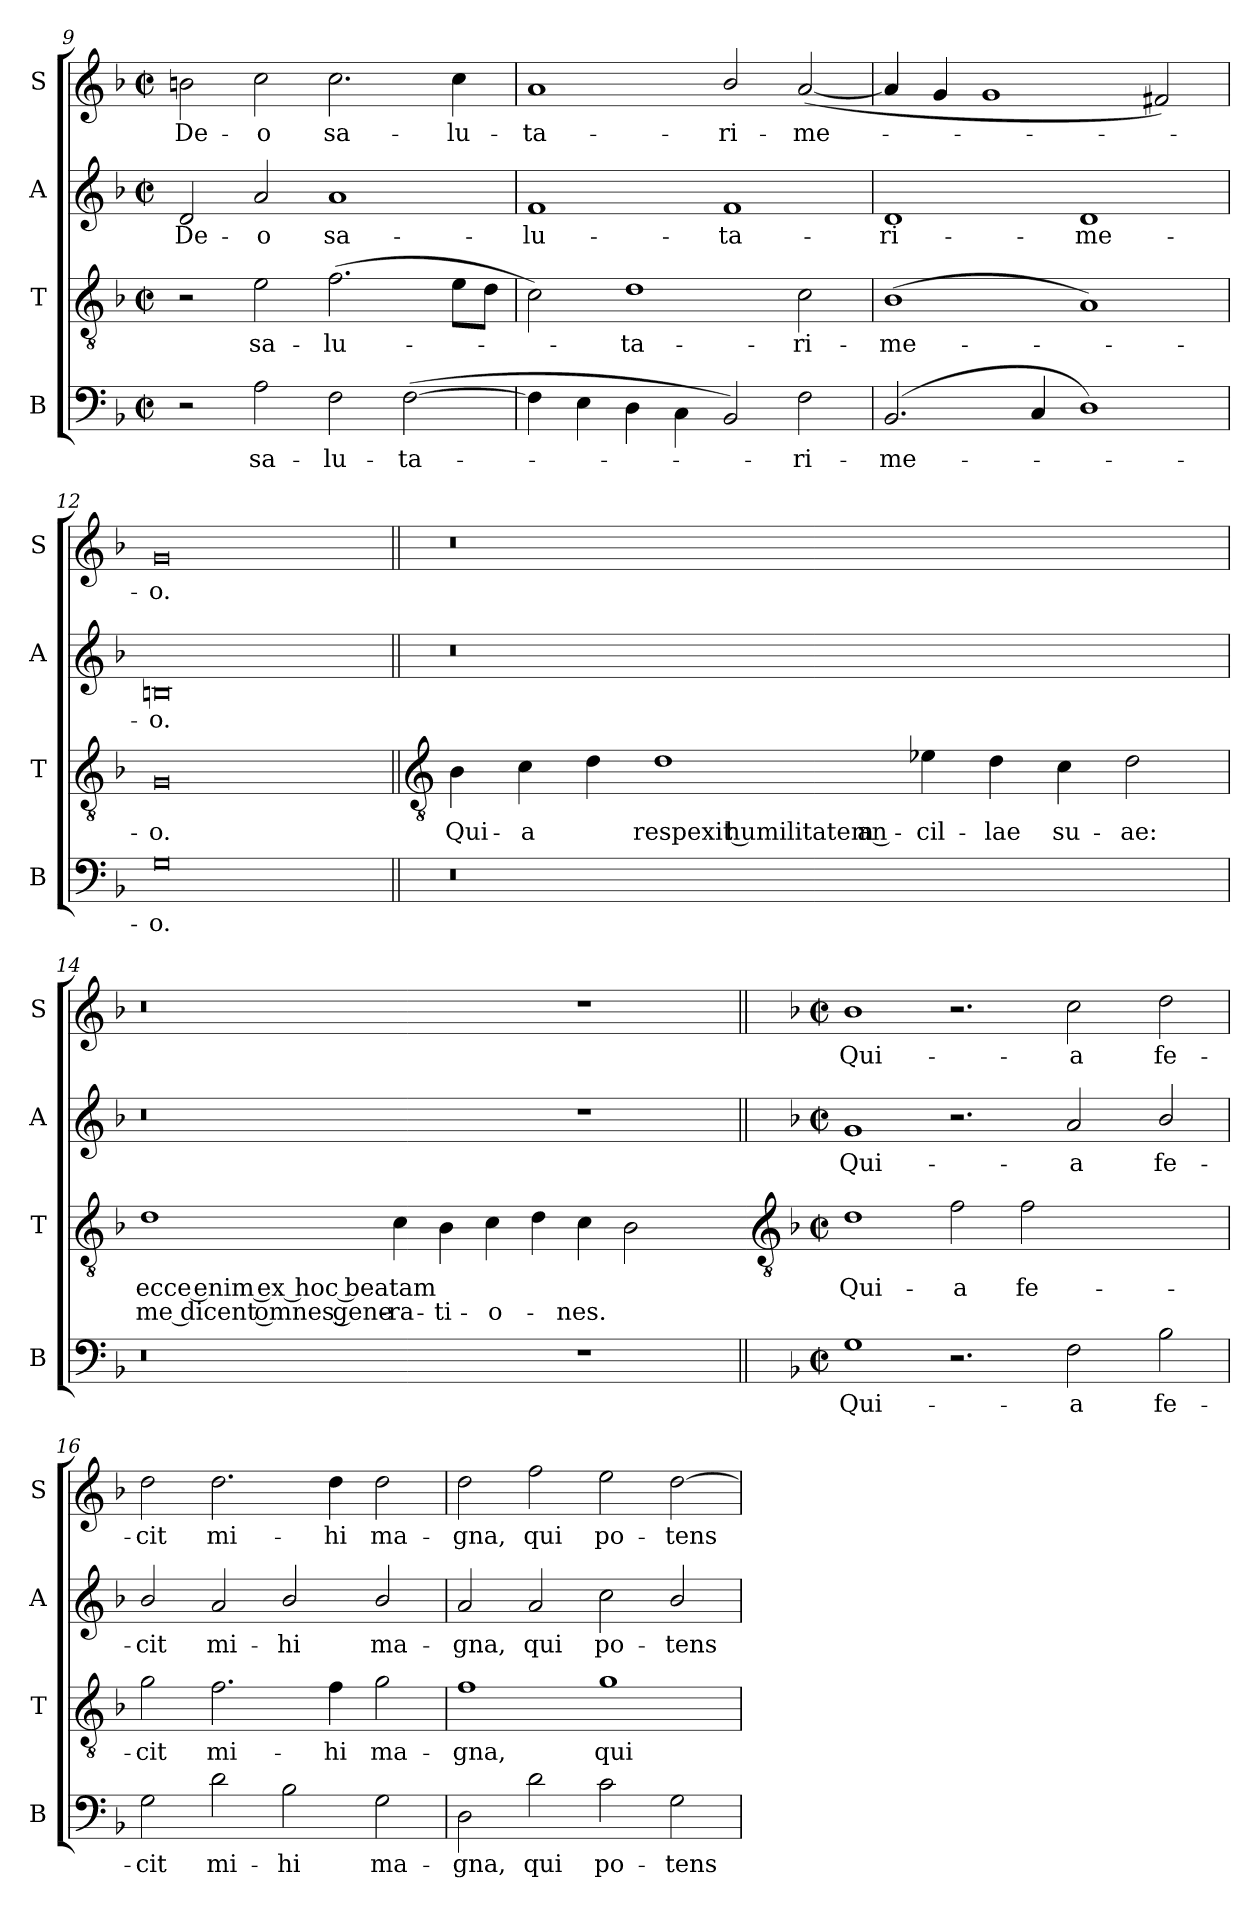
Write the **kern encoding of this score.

**kern	**text	**kern	**text	**text	**kern	**text	**kern	**text
*part4	*part4	*part3	*part3	*part3	*part2	*part2	*part1	*part1
*staff4	*staff4	*staff3	*staff3	*staff3	*staff2	*staff2	*staff1	*staff1
*I"B	*	*I"T	*	*	*I"A	*	*I"S	*
*I'B	*	*I'T	*	*	*I'A	*	*I'S	*
*clefF4	*	*clefGv2	*	*	*clefG2	*	*clefG2	*
*k[b-]	*	*k[b-]	*	*	*k[b-]	*	*k[b-]	*
*F:	*	*F:	*	*	*F:	*	*F:	*
*M4/2	*	*M4/2	*	*	*M4/2	*	*M4/2	*
*met(c|)	*	*met(c|)	*	*	*met(c|)	*	*met(c|)	*
=9	=9	=9	=9	=9	=9	=9	=9	=9
!	!	!	!	!	!	!LO:LY:b	!	!LO:LY:b
2r	.	2r	.	.	2d	De-	2bn	De-
!	!LO:LY:b	!	!LO:LY:b	!	!	!LO:LY:b	!	!LO:LY:b
2A	sa-	2e	sa-	.	2a	-o	2cc	-o
!	!LO:LY:b	!	!LO:LY:b	!	!	!LO:LY:b	!	!LO:LY:b
2F	-lu-	(>2.f	-lu-	.	1a	sa-	2.cc	sa-
!	!LO:LY:b	!	!	!	!	!	!	!
(>[2F	-ta-	.	.	.	.	.	.	.
!	!	!	!	!	!	!	!	!LO:LY:b
.	.	8eL	.	.	.	.	4cc	-lu-
.	.	8dJ	.	.	.	.	.	.
=10	=10	=10	=10	=10	=10	=10	=10	=10
!	!	!	!	!	!	!LO:LY:b	!	!LO:LY:b
4F]	.	2c)	.	.	1f	-lu-	1a	-ta-
4E	.	.	.	.	.	.	.	.
!	!	!	!LO:LY:b	!	!	!	!	!
4D	.	1d	ta-	.	.	.	.	.
4C\	.	.	.	.	.	.	.	.
!	!	!	!	!	!	!LO:LY:b	!	!LO:LY:b
2BB-)	.	.	.	.	1f	-ta-	2b-/	-ri-
!	!LO:LY:b	!	!LO:LY:b	!	!	!	!	!LO:LY:b
2F	ri-	2c	-ri-	.	.	.	(<[2a	-me-
=11	=11	=11	=11	=11	=11	=11	=11	=11
!	!LO:LY:b	!	!LO:LY:b	!	!	!LO:LY:b	!	!
(<2.BB-	-me-	(<1B-	-me-	.	1d	-ri-	4a]	.
.	.	.	.	.	.	.	4g	.
.	.	.	.	.	.	.	1g	.
4C	.	.	.	.	.	.	.	.
!	!	!	!	!	!	!LO:LY:b	!	!
1D)	.	1A)	.	.	1d	-me-	.	.
.	.	.	.	.	.	.	2f#X)	.
=12	=12	=12	=12	=12	=12	=12	=12	=12
!	!LO:LY:b	!	!LO:LY:b	!	!	!LO:LY:b	!	!LO:LY:b
0G	o.	0G	o.	.	0Bn	-o.	0g	o.
!!LO:LB:g=z
=13||	=13||	=13||	=13||	=13||	=13||	=13||	=13||	=13||
*	*	*clefGv2	*	*	*	*	*	*
!	!	!	!LO:LY:b	!	!	!	!	!
0r	.	4B-	Qui-	.	0r	.	0r	.
!	!	!	!LO:LY:b	!	!	!	!	!
.	.	4c	-a	.	.	.	.	.
.	.	4d	.	.	.	.	.	.
!	!	!	!LO:LY:b	!	!	!	!	!
.	.	1d	respexit humilitatem an-	.	.	.	.	.
!	!	!	!LO:LY:b	!	!	!	!	!
.	.	4e-X	-cil-	.	.	.	.	.
!	!	!	!LO:LY:b	!	!	!	!	!
1ryy	.	4d	-lae	.	1ryy	.	1ryy	.
!	!	!	!LO:LY:b	!	!	!	!	!
.	.	4c	su-	.	.	.	.	.
!	!	!	!LO:LY:b	!	!	!	!	!
.	.	2d	-ae:	.	.	.	.	.
=14	=14	=14	=14	=14	=14	=14	=14	=14
!	!	!	!LO:LY:b	!LO:LY:b	!	!	!	!
0r	.	1d	ecce enim ex hoc beatam	me dicent omnes gene-	0r	.	0r	.
!	!	!	!	!LO:LY:b	!	!	!	!
.	.	4c	.	-ra-	.	.	.	.
!	!	!	!	!LO:LY:b	!	!	!	!
.	.	4B-	.	-ti-	.	.	.	.
!	!	!	!	!LO:LY:b	!	!	!	!
.	.	4c	.	-o-	.	.	.	.
.	.	4d	.	.	.	.	.	.
!	!	!	!	!LO:LY:b	!	!	!	!
1r	.	4c	.	nes.	1r	.	1r	.
.	.	2B-	.	.	.	.	.	.
.	.	4ryy	.	.	.	.	.	.
!!LO:LB:g=z
=15||	=15||	=15-	=15||	=15||	=15||	=15||	=15||	=15||
*	*	*clefGv2	*	*	*	*	*	*
*k[b-]	*	*	*	*	*k[b-]	*	*k[b-]	*
*F:	*	*	*	*	*F:	*	*F:	*
*M4/2	*	*M4/2	*	*	*M4/2	*	*M4/2	*
*met(c|)	*	*met(c|)	*	*	*met(c|)	*	*met(c|)	*
!	!LO:LY:b	!	!LO:LY:b	!	!	!LO:LY:b	!	!LO:LY:b
1G	Qui-	1d	Qui-	.	1g	Qui-	1b-	Qui-
!	!	!	!LO:LY:b	!	!	!	!	!
2.r	.	2f	-a	.	2.r	.	2.r	.
!	!	!	!LO:LY:b	!	!	!	!	!
.	.	2f	fe-	.	.	.	.	.
!	!LO:LY:b	!	!	!	!	!LO:LY:b	!	!LO:LY:b
2F	-a	.	.	.	2a	-a	2cc	-a
.	.	2.ryy	.	.	.	.	.	.
!	!LO:LY:b	!	!	!	!	!LO:LY:b	!	!LO:LY:b
2B-	fe-	.	.	.	2b-/	fe-	2dd	fe-
=16	=16	=16	=16	=16	=16	=16	=16	=16
!	!LO:LY:b	!	!LO:LY:b	!	!	!LO:LY:b	!	!LO:LY:b
2G	-cit	2g	-cit	.	2b-/	-cit	2dd	-cit
!	!LO:LY:b	!	!LO:LY:b	!	!	!LO:LY:b	!	!LO:LY:b
2d	mi-	2.f	mi-	.	2a	mi-	2.dd	mi-
!	!LO:LY:b	!	!	!	!	!LO:LY:b	!	!
2B-	-hi	.	.	.	2b-/	-hi	.	.
!	!	!	!LO:LY:b	!	!	!	!	!LO:LY:b
.	.	4f	-hi	.	.	.	4dd	-hi
!	!LO:LY:b	!	!LO:LY:b	!	!	!LO:LY:b	!	!LO:LY:b
2G	ma-	2g	ma-	.	2b-/	ma-	2dd	ma-
=17	=17	=17	=17	=17	=17	=17	=17	=17
!	!LO:LY:b	!	!LO:LY:b	!	!	!LO:LY:b	!	!LO:LY:b
2D	-gna,	1f	-gna,	.	2a	-gna,	2dd	-gna,
!	!LO:LY:b	!	!	!	!	!LO:LY:b	!	!LO:LY:b
2d	qui	.	.	.	2a	qui	2ff	qui
!	!LO:LY:b	!	!LO:LY:b	!	!	!LO:LY:b	!	!LO:LY:b
2c	po-	1g	qui	.	2cc	po-	2ee	po-
!	!LO:LY:b	!	!	!	!	!LO:LY:b	!	!LO:LY:b
2G	-tens	.	.	.	2b-/	-tens	[2dd	-tens
=	=	=	=	=	=	=	=	=
*-	*-	*-	*-	*-	*-	*-	*-	*-
